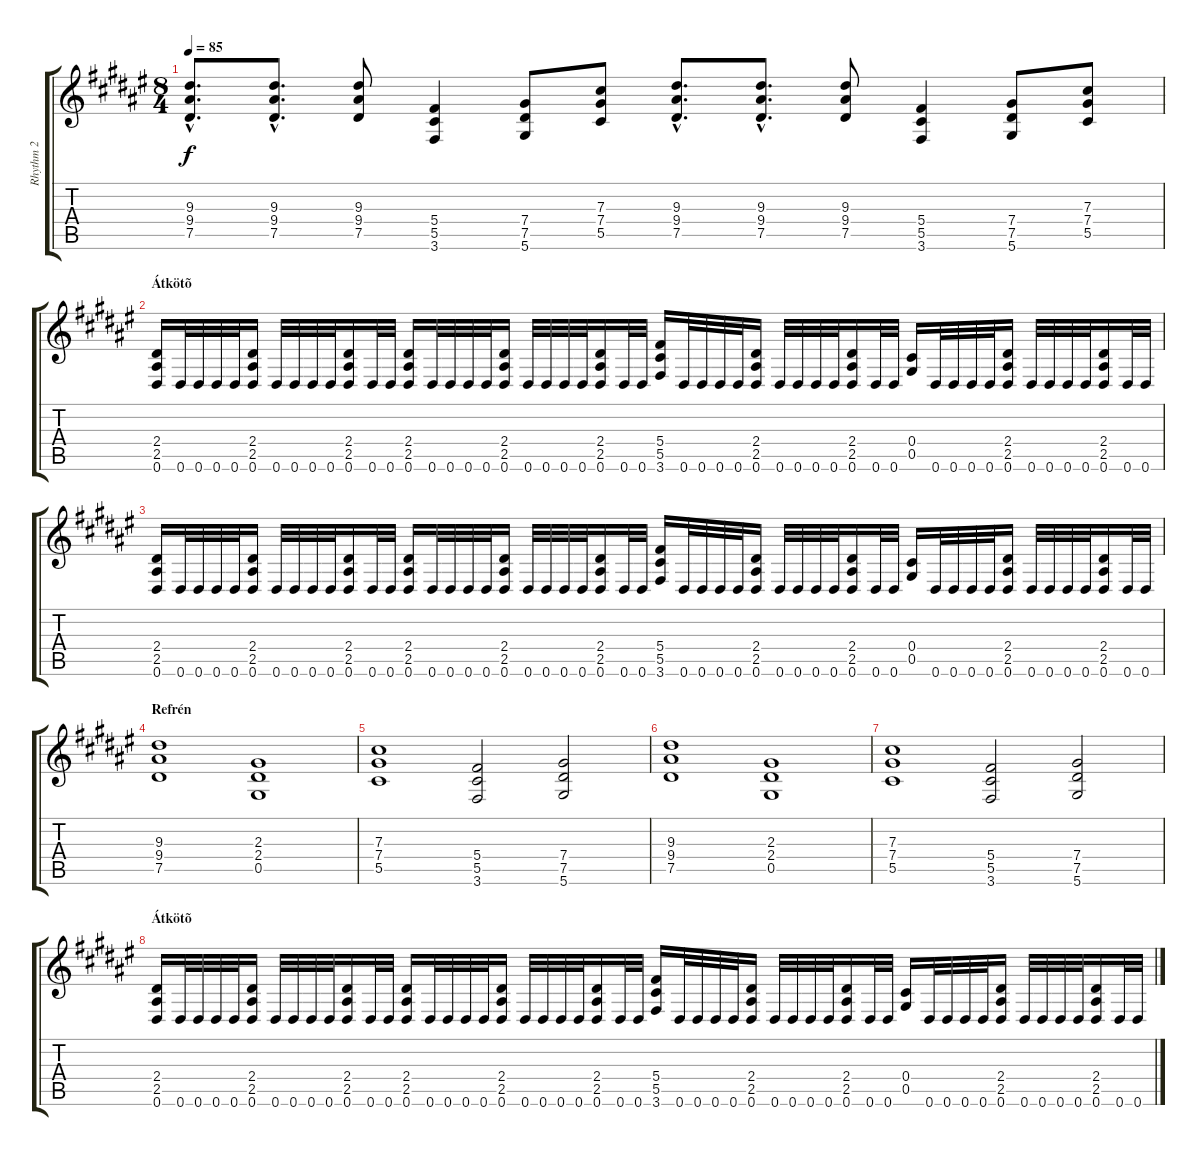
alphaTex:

\track ("Rhythm 2" "Rhythm 2") {instrument distortionguitar}
\staff {score tabs}
\tuning (Eb4 Bb3 Gb3 Db3 Ab2 Eb2) {hide}
\ts (8 4)
\tempo 85
\clef g2
\ks d#minor
(9.3{hac} 9.4{hac} 7.5{hac}).8{d dy f} (9.3{hac} 9.4{hac} 7.5{hac}).8{d} (9.3 9.4 7.5).8 (5.4 5.5 3.6).4 (7.4 7.5 5.6).8 (7.3 7.4 5.5).8 (9.3{hac} 9.4{hac} 7.5{hac}).8{d} (9.3{hac} 9.4{hac} 7.5{hac}).8{d} (9.3 9.4 7.5).8 (5.4 5.5 3.6).4 (7.4 7.5 5.6).8 (7.3 7.4 5.5).8 |
\section ("" "Átkötõ")
(2.4 2.5 0.6).16 0.6.32 0.6.32 0.6.32 0.6.32 (2.4 2.5 0.6).16 0.6.32 0.6.32 0.6.32 0.6.32 (2.4 2.5 0.6).16 0.6.32 0.6.32 (2.4 2.5 0.6).16 0.6.32 0.6.32 0.6.32 0.6.32 (2.4 2.5 0.6).16 0.6.32 0.6.32 0.6.32 0.6.32 (2.4 2.5 0.6).16 0.6.32 0.6.32 (5.4 5.5 3.6).16 0.6.32 0.6.32 0.6.32 0.6.32 (2.4 2.5 0.6).16 0.6.32 0.6.32 0.6.32 0.6.32 (2.4 2.5 0.6).16 0.6.32 0.6.32 (0.4 0.5).16 0.6.32 0.6.32 0.6.32 0.6.32 (2.4 2.5 0.6).16 0.6.32 0.6.32 0.6.32 0.6.32 (2.4 2.5 0.6).16 0.6.32 0.6.32 |
(2.4 2.5 0.6).16 0.6.32 0.6.32 0.6.32 0.6.32 (2.4 2.5 0.6).16 0.6.32 0.6.32 0.6.32 0.6.32 (2.4 2.5 0.6).16 0.6.32 0.6.32 (2.4 2.5 0.6).16 0.6.32 0.6.32 0.6.32 0.6.32 (2.4 2.5 0.6).16 0.6.32 0.6.32 0.6.32 0.6.32 (2.4 2.5 0.6).16 0.6.32 0.6.32 (5.4 5.5 3.6).16 0.6.32 0.6.32 0.6.32 0.6.32 (2.4 2.5 0.6).16 0.6.32 0.6.32 0.6.32 0.6.32 (2.4 2.5 0.6).16 0.6.32 0.6.32 (0.4 0.5).16 0.6.32 0.6.32 0.6.32 0.6.32 (2.4 2.5 0.6).16 0.6.32 0.6.32 0.6.32 0.6.32 (2.4 2.5 0.6).16 0.6.32 0.6.32 |
\section ("" "Refrén")
(9.3 9.4 7.5).1 (2.3 2.4 0.5).1 |
(7.3 7.4 5.5).1 (5.4 5.5 3.6).2 (7.4 7.5 5.6).2 |
(9.3 9.4 7.5).1 (2.3 2.4 0.5).1 |
(7.3 7.4 5.5).1 (5.4 5.5 3.6).2 (7.4 7.5 5.6).2 |
\section ("" "Átkötõ")
(2.4 2.5 0.6).16 0.6.32 0.6.32 0.6.32 0.6.32 (2.4 2.5 0.6).16 0.6.32 0.6.32 0.6.32 0.6.32 (2.4 2.5 0.6).16 0.6.32 0.6.32 (2.4 2.5 0.6).16 0.6.32 0.6.32 0.6.32 0.6.32 (2.4 2.5 0.6).16 0.6.32 0.6.32 0.6.32 0.6.32 (2.4 2.5 0.6).16 0.6.32 0.6.32 (5.4 5.5 3.6).16 0.6.32 0.6.32 0.6.32 0.6.32 (2.4 2.5 0.6).16 0.6.32 0.6.32 0.6.32 0.6.32 (2.4 2.5 0.6).16 0.6.32 0.6.32 (0.4 0.5).16 0.6.32 0.6.32 0.6.32 0.6.32 (2.4 2.5 0.6).16 0.6.32 0.6.32 0.6.32 0.6.32 (2.4 2.5 0.6).16 0.6.32 0.6.32
